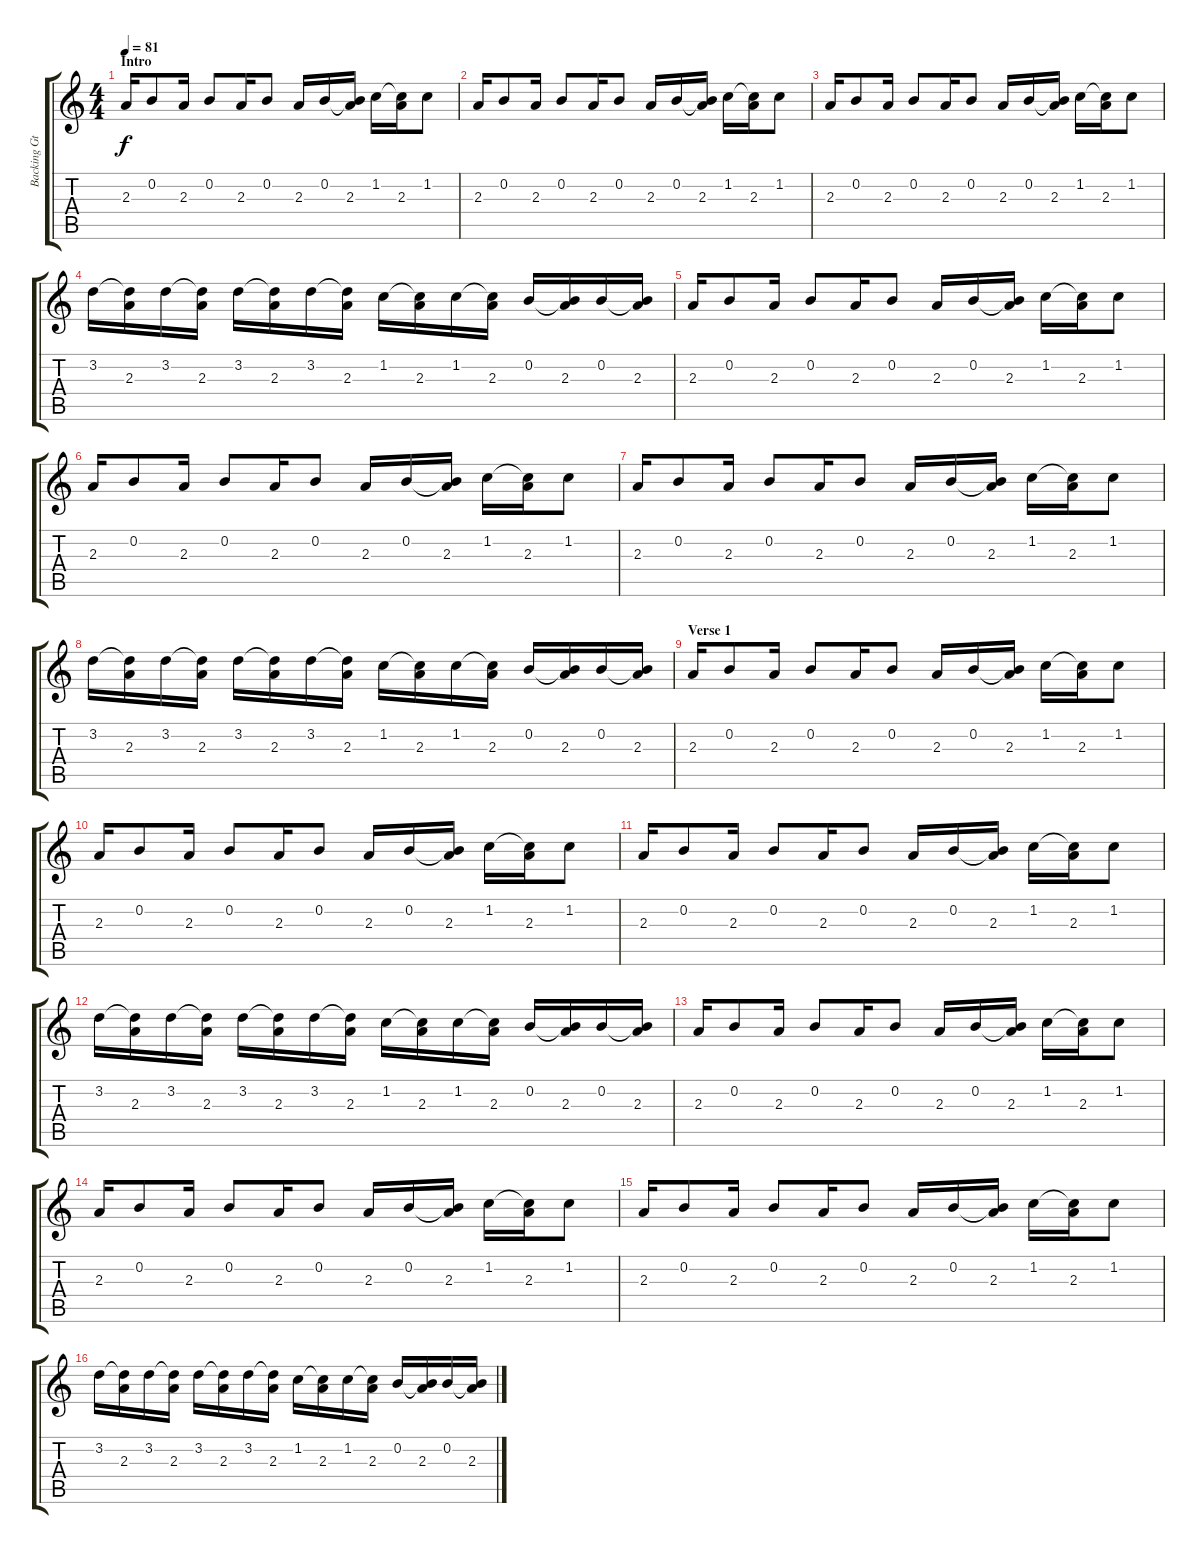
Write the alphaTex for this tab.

\track ("Backing Gtr." "Backing Gt") {instrument acousticguitarsteel}
\staff {score tabs}
\tuning (E4 B3 G3 D3 A2 E2) {hide}
\ts (4 4)
\section ("" "Intro ")
\tempo 81
\clef g2
\ks c
2.3.16{dy f instrument acousticguitarsteel} 0.2.8 2.3.16 0.2.8 2.3.16 0.2.8 2.3.16 0.2.16 (0.2{t} 2.3).16 1.2.16 (1.2{t} 2.3).16 1.2.8 |
2.3.16 0.2.8 2.3.16 0.2.8 2.3.16 0.2.8 2.3.16 0.2.16 (0.2{t} 2.3).16 1.2.16 (1.2{t} 2.3).16 1.2.8 |
2.3.16 0.2.8 2.3.16 0.2.8 2.3.16 0.2.8 2.3.16 0.2.16 (0.2{t} 2.3).16 1.2.16 (1.2{t} 2.3).16 1.2.8 |
3.2.16 (3.2{t} 2.3).16 3.2.16 (3.2{t} 2.3).16 3.2.16 (3.2{t} 2.3).16 3.2.16 (3.2{t} 2.3).16 1.2.16 (1.2{t} 2.3).16 1.2.16 (1.2{t} 2.3).16 0.2.16 (0.2{t} 2.3).16 0.2.16 (0.2{t} 2.3).16 |
2.3.16 0.2.8 2.3.16 0.2.8 2.3.16 0.2.8 2.3.16 0.2.16 (0.2{t} 2.3).16 1.2.16 (1.2{t} 2.3).16 1.2.8 |
2.3.16 0.2.8 2.3.16 0.2.8 2.3.16 0.2.8 2.3.16 0.2.16 (0.2{t} 2.3).16 1.2.16 (1.2{t} 2.3).16 1.2.8 |
2.3.16 0.2.8 2.3.16 0.2.8 2.3.16 0.2.8 2.3.16 0.2.16 (0.2{t} 2.3).16 1.2.16 (1.2{t} 2.3).16 1.2.8 |
3.2.16 (3.2{t} 2.3).16 3.2.16 (3.2{t} 2.3).16 3.2.16 (3.2{t} 2.3).16 3.2.16 (3.2{t} 2.3).16 1.2.16 (1.2{t} 2.3).16 1.2.16 (1.2{t} 2.3).16 0.2.16 (0.2{t} 2.3).16 0.2.16 (0.2{t} 2.3).16 |
\section ("" "Verse 1")
2.3.16 0.2.8 2.3.16 0.2.8 2.3.16 0.2.8 2.3.16 0.2.16 (0.2{t} 2.3).16 1.2.16 (1.2{t} 2.3).16 1.2.8 |
2.3.16 0.2.8 2.3.16 0.2.8 2.3.16 0.2.8 2.3.16 0.2.16 (0.2{t} 2.3).16 1.2.16 (1.2{t} 2.3).16 1.2.8 |
2.3.16 0.2.8 2.3.16 0.2.8 2.3.16 0.2.8 2.3.16 0.2.16 (0.2{t} 2.3).16 1.2.16 (1.2{t} 2.3).16 1.2.8 |
3.2.16 (3.2{t} 2.3).16 3.2.16 (3.2{t} 2.3).16 3.2.16 (3.2{t} 2.3).16 3.2.16 (3.2{t} 2.3).16 1.2.16 (1.2{t} 2.3).16 1.2.16 (1.2{t} 2.3).16 0.2.16 (0.2{t} 2.3).16 0.2.16 (0.2{t} 2.3).16 |
2.3.16 0.2.8 2.3.16 0.2.8 2.3.16 0.2.8 2.3.16 0.2.16 (0.2{t} 2.3).16 1.2.16 (1.2{t} 2.3).16 1.2.8 |
2.3.16 0.2.8 2.3.16 0.2.8 2.3.16 0.2.8 2.3.16 0.2.16 (0.2{t} 2.3).16 1.2.16 (1.2{t} 2.3).16 1.2.8 |
2.3.16 0.2.8 2.3.16 0.2.8 2.3.16 0.2.8 2.3.16 0.2.16 (0.2{t} 2.3).16 1.2.16 (1.2{t} 2.3).16 1.2.8 |
3.2.16 (3.2{t} 2.3).16 3.2.16 (3.2{t} 2.3).16 3.2.16 (3.2{t} 2.3).16 3.2.16 (3.2{t} 2.3).16 1.2.16 (1.2{t} 2.3).16 1.2.16 (1.2{t} 2.3).16 0.2.16 (0.2{t} 2.3).16 0.2.16 (0.2{t} 2.3).16
